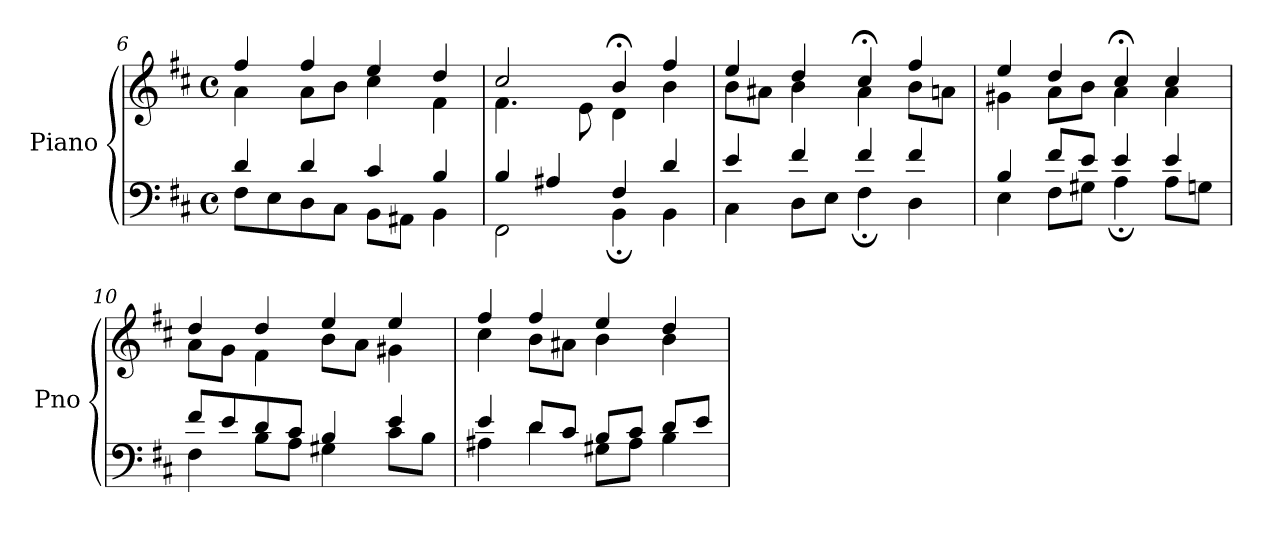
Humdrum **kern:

**kern	**kern
*part1	*part1
*staff2	*staff1
*I"Piano	*
*I'Pno	*
*clefF4	*clefG2
*k[f#c#]	*k[f#c#]
*M4/4	*M4/4
*met(c)	*met(c)
=6	=6
*^	*^
4d/	8F#\L	4ff#/	4a\
.	8E\	.	.
4d/	8D\	4ff#/	8a\L
.	8C#\J	.	8b\J
4c#/	8BB\L	4ee/	4cc#\
.	8AA#X\J	.	.
4B/	4BB\	4dd/	4f#\
=7	=7	=7	=7
4B/	2FF#\	2cc#/	4.f#\
4A#X/	.	.	.
.	.	.	8e\
4F#/	4BB;\	4b;</	4d\
4d/	4BB\	4ff#/	4b\
=8	=8	=8	=8
4e/	4C#\	4ee/	8b\L
.	.	.	8a#X\J
4f#/	8D\L	4dd/	4b\
.	8E\J	.	.
4f#/	4F#;\	4cc#;</	4a#\
4f#/	4D\	4ff#/	8b\L
.	.	.	8an\J
=9	=9	=9	=9
4B/	4E\	4ee/	4g#X\
8f#/L	8F#\L	4dd/	8a\L
8e/J	8G#X\J	.	8b\J
4e/	4A;\	4cc#;</	4a\
4e/	8A\L	4cc#/	4a\
.	8Gn\J	.	.
=10	=10	=10	=10
8f#/L	4F#\	4dd/	8a\L
8e/	.	.	8g\J
8d/	8B\L	4dd/	4f#\
8c#/J	8A\J	.	.
4B/	4G#X\	4ee/	8b\L
.	.	.	8a\J
4e/	8c#\L	4ee/	4g#X\
.	8B\J	.	.
=11	=11	=11	=11
4e/	4A#X\	4ff#/	4cc#\
8d/L	4d\	4ff#/	8b\L
8c#/J	.	.	8a#X\J
8B/L	8G#X\L	4ee/	4b\
8c#/J	8A#\J	.	.
8d/L	4B\	4dd/	4b\
8e/J	.	.	.
*v	*v	*	*
*	*v	*v
=	=
*-	*-
